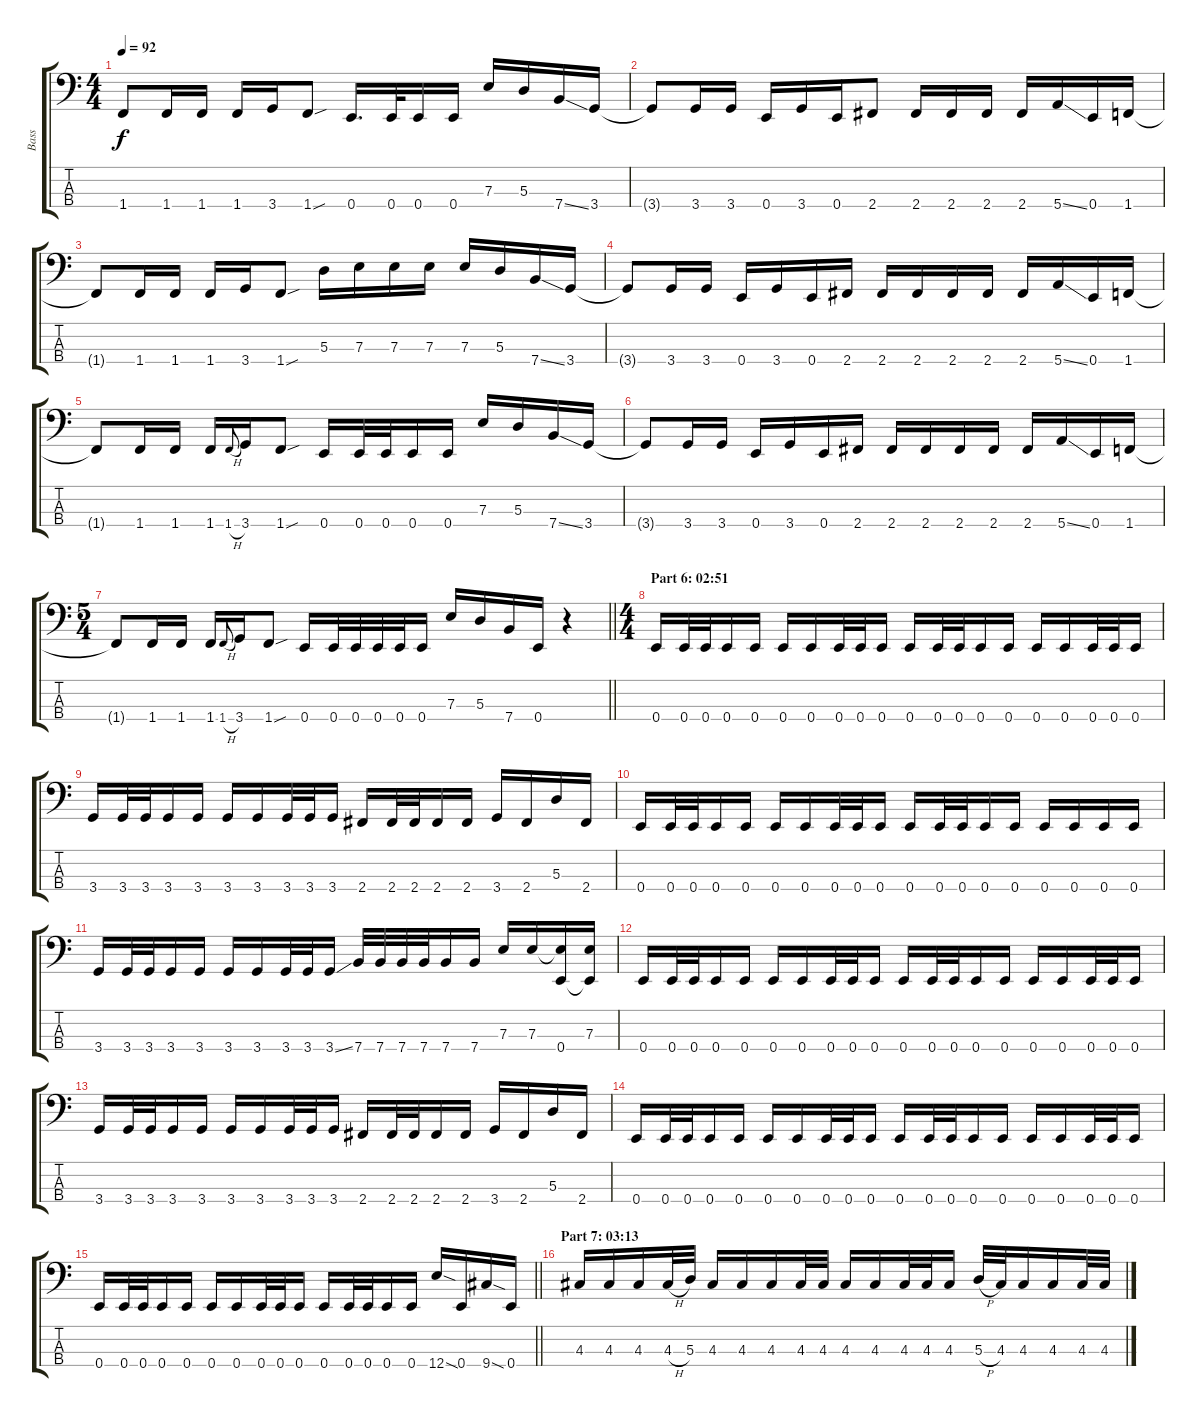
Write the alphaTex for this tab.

\track ("Bass" "Bass") {instrument electricbassfinger}
\staff {score tabs}
\tuning (G2 D2 A1 E1) {hide}
\ts (4 4)
\tempo 92
\clef f4
\ks c
1.4{t}.8{dy f} 1.4.16 1.4.16 1.4.16 3.4.16 1.4{sou}.8 0.4.16{d} 0.4.32 0.4.16 0.4.16 7.3.16 5.3.16 7.4{ss}.16 3.4.16 |
3.4{t}.8 3.4.16 3.4.16 0.4.16 3.4.16 0.4.16 2.4.8 2.4.16 2.4.16 2.4.16 2.4.16 5.4{ss}.16 0.4.16 1.4.16 |
1.4{t}.8 1.4.16 1.4.16 1.4.16 3.4.16 1.4{sou}.8 5.3.16 7.3.16 7.3.16 7.3.16 7.3.16 5.3.16 7.4{ss}.16 3.4.16 |
3.4{t}.8 3.4.16 3.4.16 0.4.16 3.4.16 0.4.16 2.4.16 2.4.16 2.4.16 2.4.16 2.4.16 2.4.16 5.4{ss}.16 0.4.16 1.4.16 |
1.4{t}.8 1.4.16 1.4.16 1.4.16 1.4{h}.8{gr onbeat} 3.4.16 1.4{sou}.8 0.4.16 0.4.32 0.4.32 0.4.16 0.4.16 7.3.16 5.3.16 7.4{ss}.16 3.4.16 |
3.4{t}.8 3.4.16 3.4.16 0.4.16 3.4.16 0.4.16 2.4.16 2.4.16 2.4.16 2.4.16 2.4.16 2.4.16 5.4{ss}.16 0.4.16 1.4.16 |
\ts (5 4)
\barLineRight lightlight
1.4{t}.8 1.4.16 1.4.16 1.4.16 1.4{h}.8{gr onbeat} 3.4.16 1.4{sou}.8 0.4.16 0.4.32 0.4.32 0.4.32 0.4.32 0.4.16 7.3.16 5.3.16 7.4.16 0.4.16 r.4 |
\ts (4 4)
\section ("" "Part 6: 02:51")
0.4.16 0.4.32 0.4.32 0.4.16 0.4.16 0.4.16 0.4.16 0.4.32 0.4.32 0.4.16 0.4.16 0.4.32 0.4.32 0.4.16 0.4.16 0.4.16 0.4.16 0.4.32 0.4.32 0.4.16 |
3.4.16 3.4.32 3.4.32 3.4.16 3.4.16 3.4.16 3.4.16 3.4.32 3.4.32 3.4.16 2.4.16 2.4.32 2.4.32 2.4.16 2.4.16 3.4.16 2.4.16 5.3.16 2.4.16 |
0.4.16 0.4.32 0.4.32 0.4.16 0.4.16 0.4.16 0.4.16 0.4.32 0.4.32 0.4.16 0.4.16 0.4.32 0.4.32 0.4.16 0.4.16 0.4.16 0.4.16 0.4.16 0.4.16 |
3.4.16 3.4.32 3.4.32 3.4.16 3.4.16 3.4.16 3.4.16 3.4.32 3.4.32 3.4{ss}.16 7.4.32 7.4.32 7.4.32 7.4.32 7.4.16 7.4.16 7.3.16 7.3.16 (7.3{t} 0.4).16 (7.3 0.4{t}).16 |
0.4.16 0.4.32 0.4.32 0.4.16 0.4.16 0.4.16 0.4.16 0.4.32 0.4.32 0.4.16 0.4.16 0.4.32 0.4.32 0.4.16 0.4.16 0.4.16 0.4.16 0.4.32 0.4.32 0.4.16 |
3.4.16 3.4.32 3.4.32 3.4.16 3.4.16 3.4.16 3.4.16 3.4.32 3.4.32 3.4.16 2.4.16 2.4.32 2.4.32 2.4.16 2.4.16 3.4.16 2.4.16 5.3.16 2.4.16 |
0.4.16 0.4.32 0.4.32 0.4.16 0.4.16 0.4.16 0.4.16 0.4.32 0.4.32 0.4.16 0.4.16 0.4.32 0.4.32 0.4.16 0.4.16 0.4.16 0.4.16 0.4.32 0.4.32 0.4.16 |
\barLineRight lightlight
0.4.16 0.4.32 0.4.32 0.4.16 0.4.16 0.4.16 0.4.16 0.4.32 0.4.32 0.4.16 0.4.16 0.4.32 0.4.32 0.4.16 0.4.16 12.4{sod}.16 0.4.16 9.4{sod}.16 0.4.16 |
\section ("" "Part 7: 03:13")
4.3.16 4.3.16 4.3.16 4.3{h}.32 5.3.32 4.3.16 4.3.16 4.3.16 4.3.32 4.3.32 4.3.16 4.3.16 4.3.32 4.3.32 4.3.16 5.3{h}.32 4.3.32 4.3.16 4.3.16 4.3.32 4.3.32
